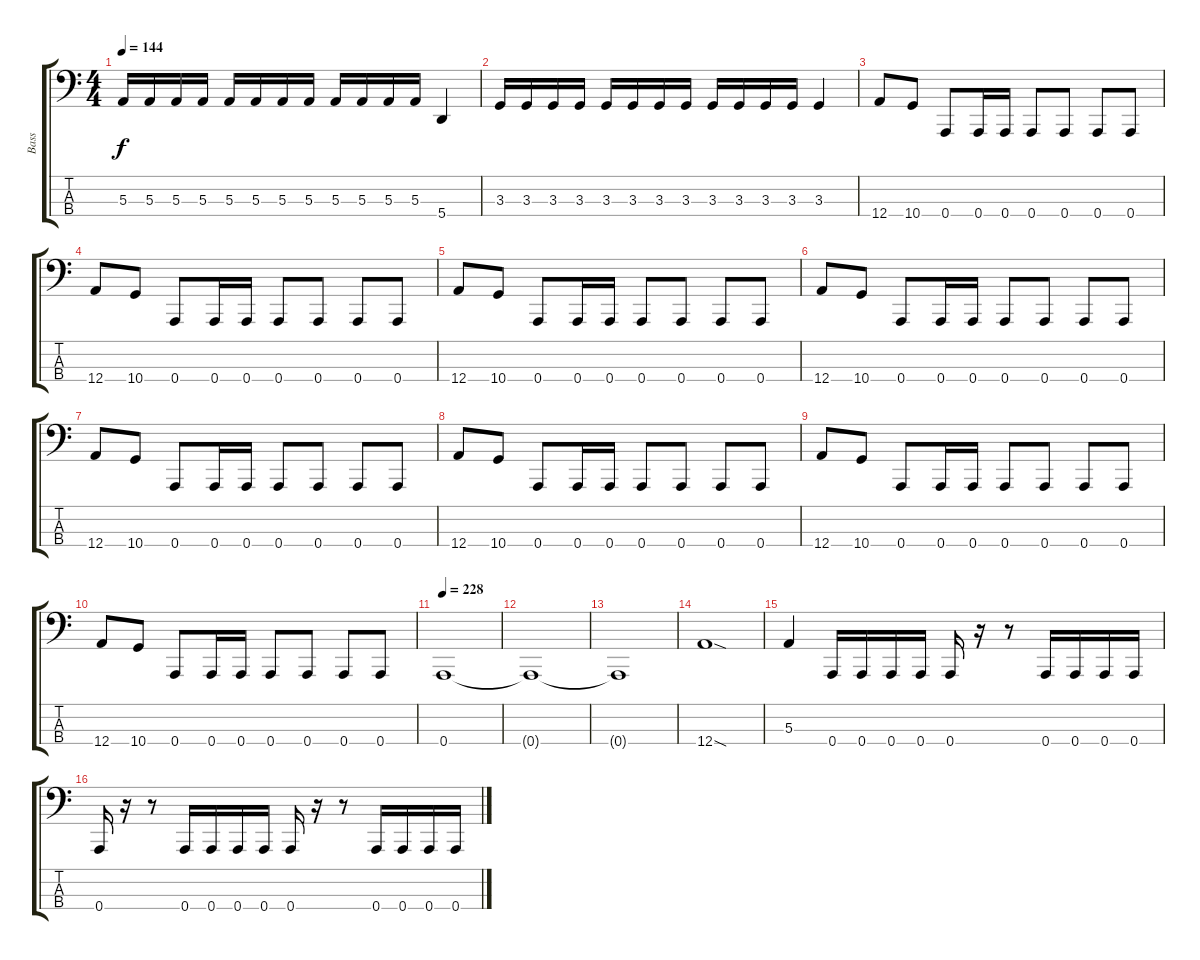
\track ("Bass" "Bass") {instrument electricbassfinger}
\staff {score tabs}
\tuning (D2 A1 E1 A0) {hide}
\ts (4 4)
\tempo 144
\clef f4
\ks c
5.3.16{dy f} 5.3.16 5.3.16 5.3.16 5.3.16 5.3.16 5.3.16 5.3.16 5.3.16 5.3.16 5.3.16 5.3.16 5.4.4 |
3.3.16 3.3.16 3.3.16 3.3.16 3.3.16 3.3.16 3.3.16 3.3.16 3.3.16 3.3.16 3.3.16 3.3.16 3.3.4 |
12.4.8 10.4.8 0.4.8 0.4.16 0.4.16 0.4.8 0.4.8 0.4.8 0.4.8 |
12.4.8 10.4.8 0.4.8 0.4.16 0.4.16 0.4.8 0.4.8 0.4.8 0.4.8 |
12.4.8 10.4.8 0.4.8 0.4.16 0.4.16 0.4.8 0.4.8 0.4.8 0.4.8 |
12.4.8 10.4.8 0.4.8 0.4.16 0.4.16 0.4.8 0.4.8 0.4.8 0.4.8 |
12.4.8 10.4.8 0.4.8 0.4.16 0.4.16 0.4.8 0.4.8 0.4.8 0.4.8 |
12.4.8 10.4.8 0.4.8 0.4.16 0.4.16 0.4.8 0.4.8 0.4.8 0.4.8 |
12.4.8 10.4.8 0.4.8 0.4.16 0.4.16 0.4.8 0.4.8 0.4.8 0.4.8 |
12.4.8 10.4.8 0.4.8 0.4.16 0.4.16 0.4.8 0.4.8 0.4.8 0.4.8 |
\tempo 228
0.4.1 |
0.4{t}.1 |
0.4{t}.1 |
12.4{sod}.1 |
5.3.4 0.4.16 0.4.16 0.4.16 0.4.16 0.4.16 r.16 r.8 0.4.16 0.4.16 0.4.16 0.4.16 |
0.4.16 r.16 r.8 0.4.16 0.4.16 0.4.16 0.4.16 0.4.16 r.16 r.8 0.4.16 0.4.16 0.4.16 0.4.16
